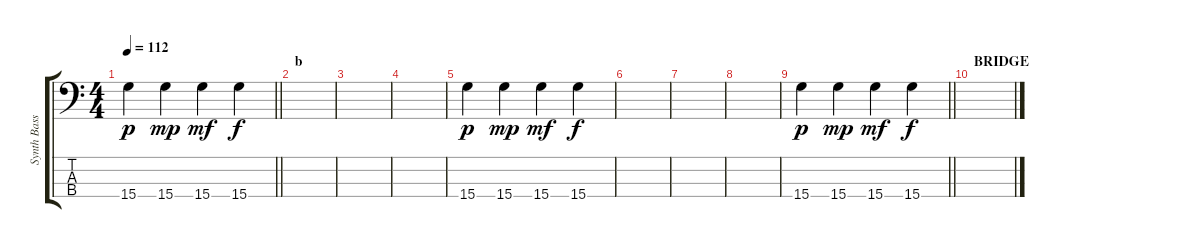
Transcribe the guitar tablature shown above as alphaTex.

\track ("Synth Bass" "Synth Bass") {instrument synthbass1}
\staff {score tabs}
\tuning (G2 D2 A1 E1) {hide}
\ts (4 4)
\tempo 112
\clef f4
\barLineRight lightlight
\ks c
15.4.4{dy p} 15.4.4{dy mp} 15.4.4{dy mf} 15.4.4{dy f} |
\section ("" "b")
|
|
|
15.4.4{dy p} 15.4.4{dy mp} 15.4.4{dy mf} 15.4.4{dy f} |
|
|
|
\barLineRight lightlight
15.4.4{dy p} 15.4.4{dy mp} 15.4.4{dy mf} 15.4.4{dy f} |
\section ("" "BRIDGE")
